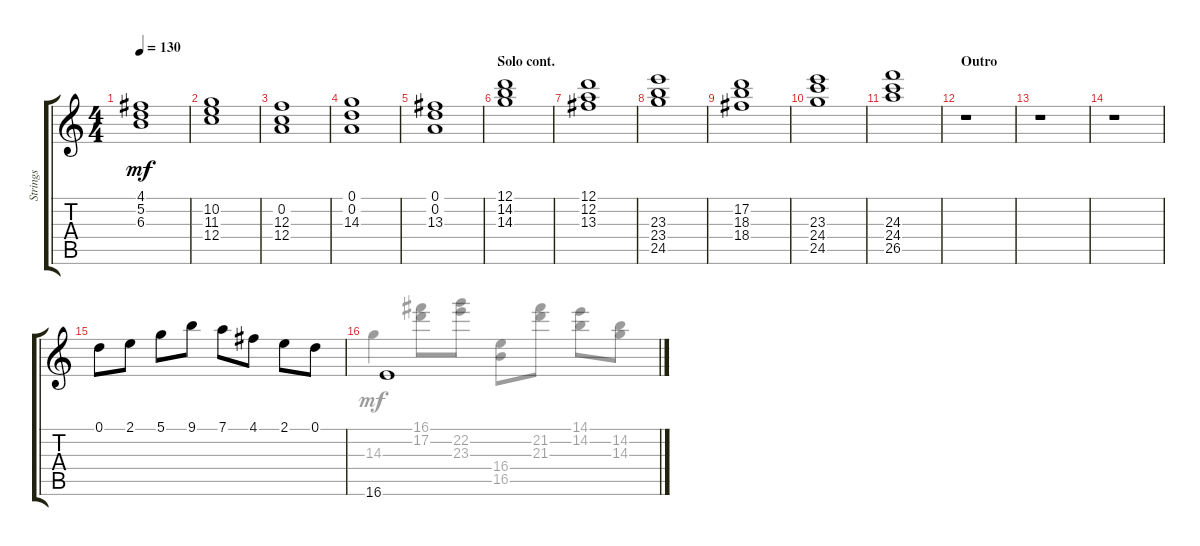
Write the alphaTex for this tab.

\track ("Strings" "Strings") {instrument electricguitarclean}
\staff {score tabs}
\tuning (D4 A3 F3 C3 G2 C2) {hide}
\voice
\ts (4 4)
\tempo 130
\clef g2
\ks aminor
(4.1 5.2 6.3).1{dy mf} |
(10.2 11.3 12.4).1 |
(0.2 12.3 12.4).1 |
(0.1 0.2 14.3).1 |
(0.1 0.2 13.3).1 |
\section ("" "Solo cont.")
(12.1 14.2 14.3).1 |
(12.1 12.2 13.3).1 |
(23.3 23.4 24.5).1 |
(17.2 18.3 18.4).1 |
(23.3 24.4 24.5).1 |
(24.3 24.4 26.5).1 |
\section ("" "Outro")
r.1 |
r.1 |
r.1 |
0.1.8 2.1.8 5.1.8 9.1.8 7.1.8 4.1.8 2.1.8 0.1.8 |
16.6.1
\voice
\clef g2
\ottava regular
\simile none
\ks aminor
|
|
|
|
|
|
|
|
|
|
|
|
|
|
|
14.3.4 (16.1 17.2).8 (22.2 23.3).8 (16.4 16.5).8 (21.2 21.3).8 (14.1 14.2).8 (14.2 14.3).8
